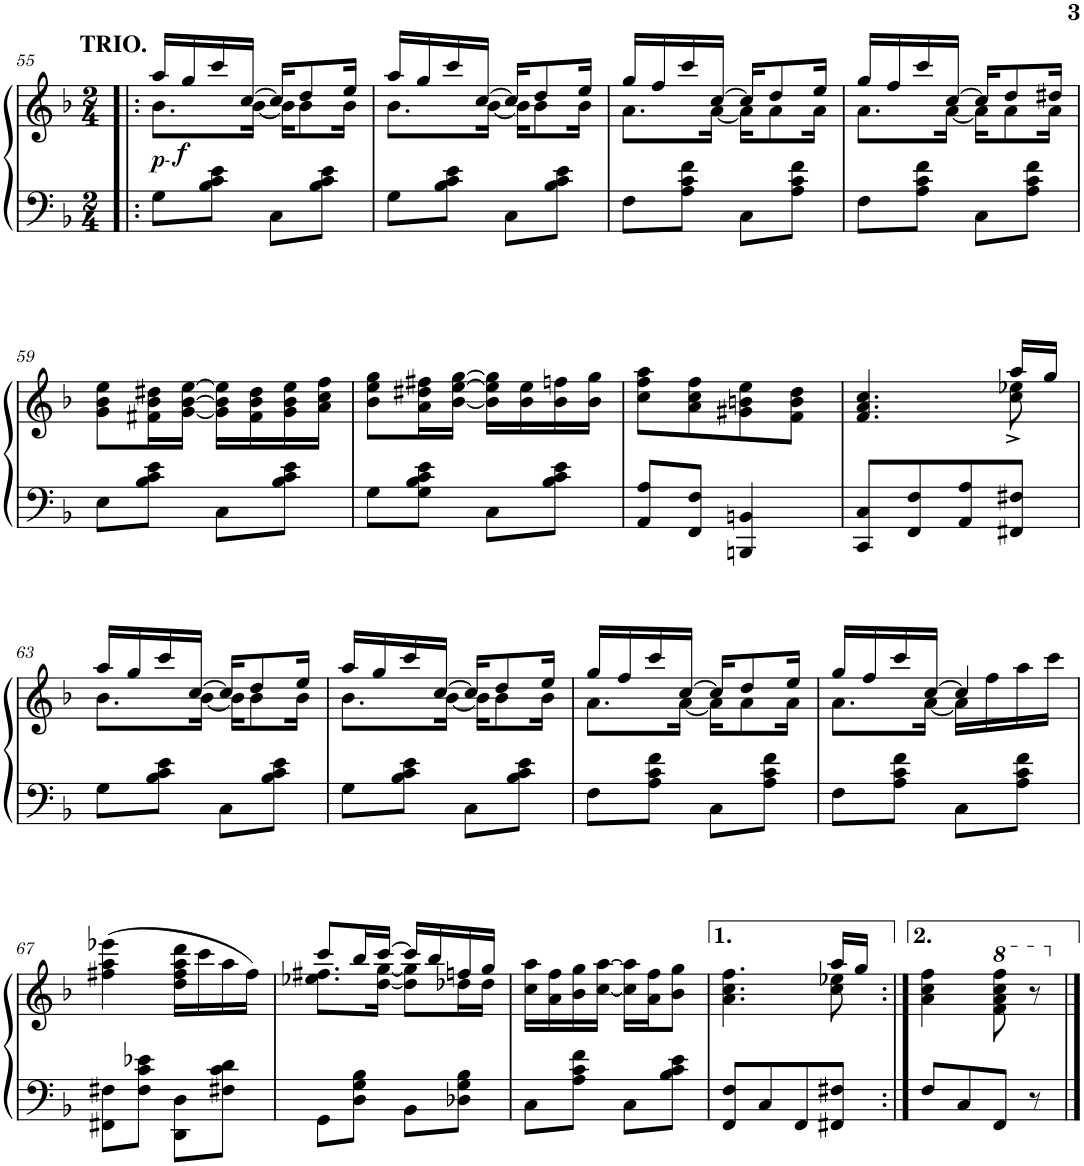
**kern	**kern	**dynam
*part1	*part1	*part1
*staff2	*staff1	*staff1/2
*I"Piano	*	*
*I'Pno.	*	*
!!LO:PB:g=z
*clefF4	*clefG2	*
*k[b-]	*k[b-]	*
*M2/4	*M2/4	*
=55!|:	=55!|:	=55!|:
*	*^	*
!	!LO:TX:a:B:t=TRIO.	!	!
!	!	!	!LO:DY:b
!	!	!	!LO:DY:n=1:b
8G\L	16aa/LL	8.b-\L	p other-dynamics
!	!	!	!LO:DY:n=2:b
.	16gg/	.	f
8B-\ 8c\ 8e\J	16ccc/	.	.
.	[16cc/JJ	[16b-\Jk	.
8C\L	16cc/KL]	16b-\KL]	.
.	8dd/	8b-\	.
8B-\ 8c\ 8e\J	.	.	.
.	16ee/Jk	16b-\Jk	.
=56	=56	=56	=56
8G\L	16aa/LL	8.b-\L	.
.	16gg/	.	.
8B-\ 8c\ 8e\J	16ccc/	.	.
.	[16cc/JJ	[16b-\Jk	.
8C\L	16cc/KL]	16b-\KL]	.
.	8dd/	8b-\	.
8B-\ 8c\ 8e\J	.	.	.
.	16ee/Jk	16b-\Jk	.
=57	=57	=57	=57
8F\L	16gg/LL	8.a\L	.
.	16ff/	.	.
8A\ 8c\ 8f\J	16ccc/	.	.
.	[16cc/JJ	[16a\Jk	.
8C\L	16cc/KL]	16a\KL]	.
.	8dd/	8a\	.
8A\ 8c\ 8f\J	.	.	.
.	16ee/Jk	16a\Jk	.
=58	=58	=58	=58
8F\L	16gg/LL	8.a\L	.
.	16ff/	.	.
8A\ 8c\ 8f\J	16ccc/	.	.
.	[16cc/JJ	[16a\Jk	.
8C\L	16cc/KL]	16a\KL]	.
.	8dd/	8a\	.
8A\ 8c\ 8f\J	.	.	.
.	16dd#X/Jk	16a\Jk	.
*	*v	*v	*
!!LO:LB:g=z
=59	=59	=59
8E\L	8g\ 8b-\ 8ee\L	.
8B-\ 8c\ 8e\J	16f#X\ 16b-\ 16dd#X\L	.
.	[16g\ [16b-\ [16ee\JJ	.
8C\L	16g\] 16b-\] 16ee\]LL	.
.	16f#\ 16b-\ 16dd#\	.
8B-\ 8c\ 8e\J	16g\ 16b-\ 16ee\	.
.	16a\ 16cc\ 16ff\JJ	.
=60	=60	=60
8G\L	8b-\ 8ee\ 8gg\L	.
8G\ 8B-\ 8c\ 8e\J	16a\ 16dd#X\ 16ff#X\L	.
.	[16b-\ [16ee\ [16gg\JJ	.
8C\L	16b-\] 16ee\] 16gg\]LL	.
.	16b-\ 16ee\	.
8B-\ 8c\ 8e\J	16b-\ 16ffn\	.
.	16b-\ 16gg\JJ	.
=61	=61	=61
8AA/ 8A/L	8cc\ 8ff\ 8aa\L	.
8FF/ 8F/J	8a\ 8cc\ 8ff\	.
4BBBn/ 4BBn/	8g#X\ 8bn\ 8ee\	.
.	8f\ 8b\ 8dd\J	.
=62	=62	=62
*	*^	*
8CC/ 8C/L	4.f/ 4.a/ 4.cc/	4.ryy	.
8FF/ 8F/	.	.	.
8AA/ 8A/	.	.	.
8FF#X/ 8F#X/J	16aa/LL	8cc\^ 8ee-X\^	.
.	16gg/JJ	.	.
!!LO:LB:g=z	!!
=63	=63	=63	=63
8G\L	16aa/LL	8.b-\L	.
.	16gg/	.	.
8B-\ 8c\ 8e\J	16ccc/	.	.
.	[16cc/JJ	[16b-\Jk	.
8C\L	16cc/KL]	16b-\KL]	.
.	8dd/	8b-\	.
8B-\ 8c\ 8e\J	.	.	.
.	16ee/Jk	16b-\Jk	.
=64	=64	=64	=64
8G\L	16aa/LL	8.b-\L	.
.	16gg/	.	.
8B-\ 8c\ 8e\J	16ccc/	.	.
.	[16cc/JJ	[16b-\Jk	.
8C\L	16cc/KL]	16b-\KL]	.
.	8dd/	8b-\	.
8B-\ 8c\ 8e\J	.	.	.
.	16ee/Jk	16b-\Jk	.
=65	=65	=65	=65
8F\L	16gg/LL	8.a\L	.
.	16ff/	.	.
8A\ 8c\ 8f\J	16ccc/	.	.
.	[16cc/JJ	[16a\Jk	.
8C\L	16cc/KL]	16a\KL]	.
.	8dd/	8a\	.
8A\ 8c\ 8f\J	.	.	.
.	16ee/Jk	16a\Jk	.
=66	=66	=66	=66
8F\L	16gg/LL	8.a\L	.
.	16ff/	.	.
8A\ 8c\ 8f\J	16ccc/	.	.
.	[16cc/JJ	[16a\Jk	.
8C\L	4cc/]	16a\LL]	.
.	.	16ff\	.
8A\ 8c\ 8f\J	.	16aa\	.
.	.	16ccc\JJ	.
*	*v	*v	*
!!LO:LB:g=z
=67	=67	=67
8FF#X\ 8F#X\L	(4ff#X\ 4aa\ 4eee-X\	.
8F#\ 8c\ 8e-X\J	.	.
8DD\ 8D\L	16dd\ 16ff#\ 16aa\ 16ddd\LL	.
.	16ccc\	.
8F#X\ 8c\ 8d\J	16aa\	.
.	16ff#\JJ)	.
=68	=68	=68
*	*^	*
8GG\L	8ccc/L	8.ee-X\ 8.ff#X\L	.
8D\ 8G\ 8B-\J	16bb-/L	.	.
.	[16ccc/JJ	[16dd\ [16gg\Jk	.
8BB-\L	16ccc/LL]	8dd\] 8gg\]L	.
.	16bb-/	.	.
8D-X\ 8G\ 8B-\J	16ffn/	16dd-X\L	.
.	16gg/JJ	16dd-\JJ	.
*	*v	*v	*
=69	=69	=69
8C\L	16cc\ 16aa\LL	.
.	16a\ 16ff\	.
8A\ 8c\ 8f\J	16b-\ 16gg\	.
.	[16cc\ [16aa\JJ	.
8C\L	16cc\] 16aa\]LL	.
.	16a\ 16ff\J	.
8B-\ 8c\ 8e\J	8b-\ 8gg\J	.
=70	=70	=70
*	*^	*
8FF/ 8F/L	4.a\ 4.cc\ 4.ff\	4.ryy	.
8C/	.	.	.
8FF/	.	.	.
8FF#X/ 8F#X/J	16aa/LL	8cc\ 8ee-X\	.
.	16gg/JJ	.	.
*	*v	*v	*
=71:|!	=71:|!	=71:|!
8F/L	4a\ 4cc\ 4ff\	.
8C/	.	.
*	*8va	*
8FF/J	8ff\ 8aa\ 8ccc\ 8fff\	.
8r	8r	.
*	*X8va	*
==	==	==
*-	*-	*-
